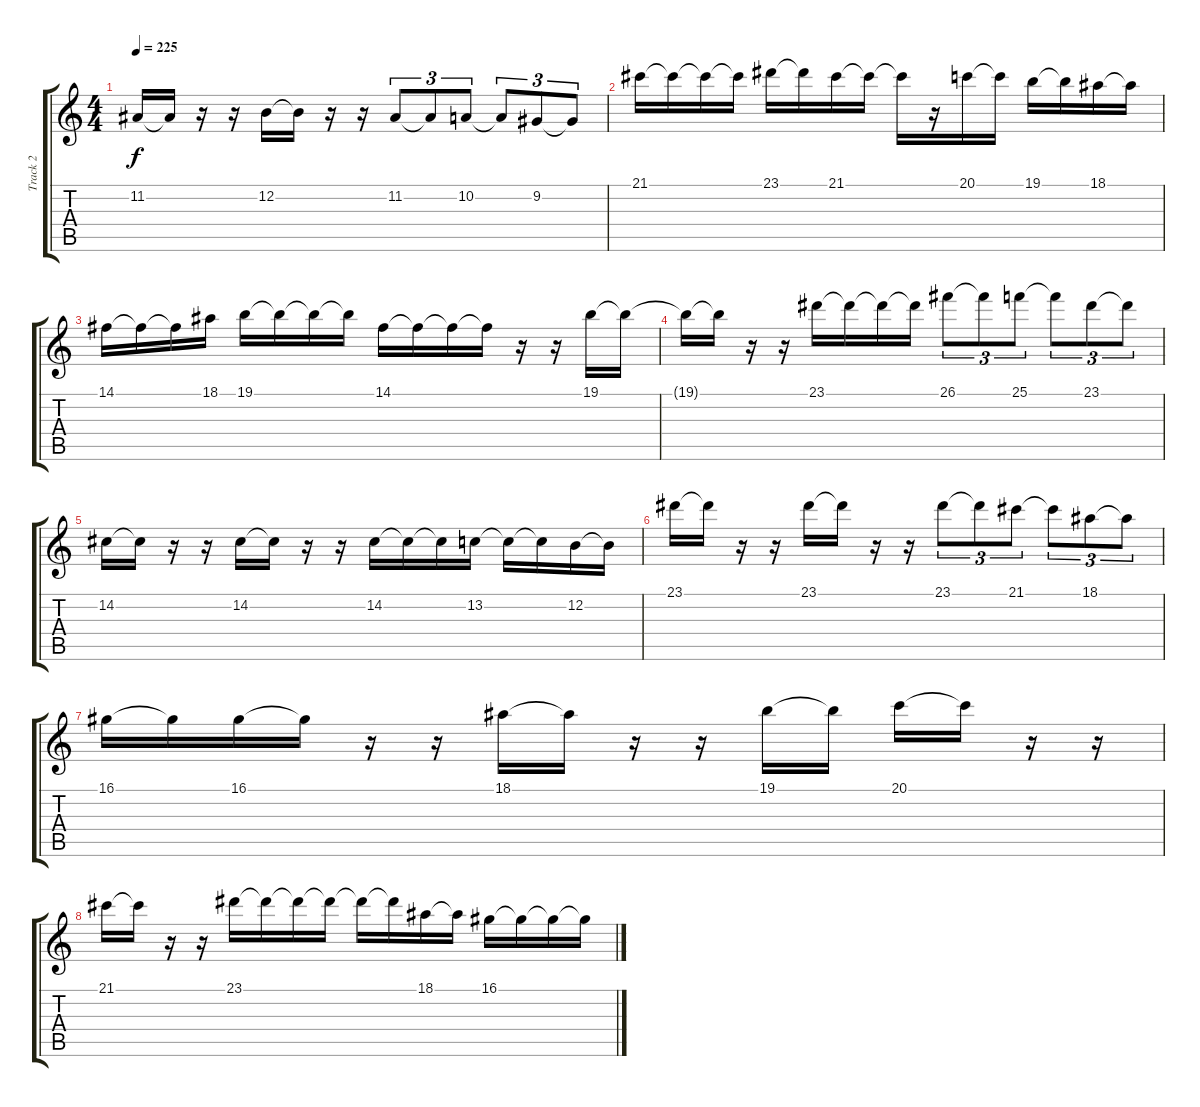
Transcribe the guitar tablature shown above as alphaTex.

\track ("Track 2" "Track 2") {instrument lead5charang}
\staff {score tabs}
\tuning (E4 B3 G3 D3 A2 E2) {hide}
\ts (4 4)
\tempo 225
\clef g2
\ks c
11.2.16{dy f} 11.2{t}.16 r.16 r.16 12.2.16 12.2{t}.16 r.16 r.16 11.2.8{tu (3 2)} 11.2{t}.8{tu (3 2)} 10.2.8{tu (3 2)} 10.2{t}.8{tu (3 2)} 9.2.8{tu (3 2)} 9.2{t}.8{tu (3 2)} |
21.1.16 21.1{t}.16 21.1{t}.16 21.1{t}.16 23.1.16 23.1{t}.16 21.1.16 21.1{t}.16 21.1{t}.16 r.16 20.1.16 20.1{t}.16 19.1.16 19.1{t}.16 18.1.16 18.1{t}.16 |
14.1.16 14.1{t}.16 14.1{t}.16 18.1.16 19.1.16 19.1{t}.16 19.1{t}.16 19.1{t}.16 14.1.16 14.1{t}.16 14.1{t}.16 14.1{t}.16 r.16 r.16 19.1.16 19.1{t}.16 |
19.1{t}.16 19.1{t}.16 r.16 r.16 23.1.16 23.1{t}.16 23.1{t}.16 23.1{t}.16 26.1.8{tu (3 2)} 26.1{t}.8{tu (3 2)} 25.1.8{tu (3 2)} 25.1{t}.8{tu (3 2)} 23.1.8{tu (3 2)} 23.1{t}.8{tu (3 2)} |
14.2.16 14.2{t}.16 r.16 r.16 14.2.16 14.2{t}.16 r.16 r.16 14.2.16 14.2{t}.16 14.2{t}.16 13.2.16 13.2{t}.16 13.2{t}.16 12.2.16 12.2{t}.16 |
23.1.16 23.1{t}.16 r.16 r.16 23.1.16 23.1{t}.16 r.16 r.16 23.1.8{tu (3 2)} 23.1{t}.8{tu (3 2)} 21.1.8{tu (3 2)} 21.1{t}.8{tu (3 2)} 18.1.8{tu (3 2)} 18.1{t}.8{tu (3 2)} |
16.1.16 16.1{t}.16 16.1.16 16.1{t}.16 r.16 r.16 18.1.16 18.1{t}.16 r.16 r.16 19.1.16 19.1{t}.16 20.1.16 20.1{t}.16 r.16 r.16 |
21.1.16 21.1{t}.16 r.16 r.16 23.1.16 23.1{t}.16 23.1{t}.16 23.1{t}.16 23.1{t}.16 23.1{t}.16 18.1.16 18.1{t}.16 16.1.16 16.1{t}.16 16.1{t}.16 16.1{t}.16
